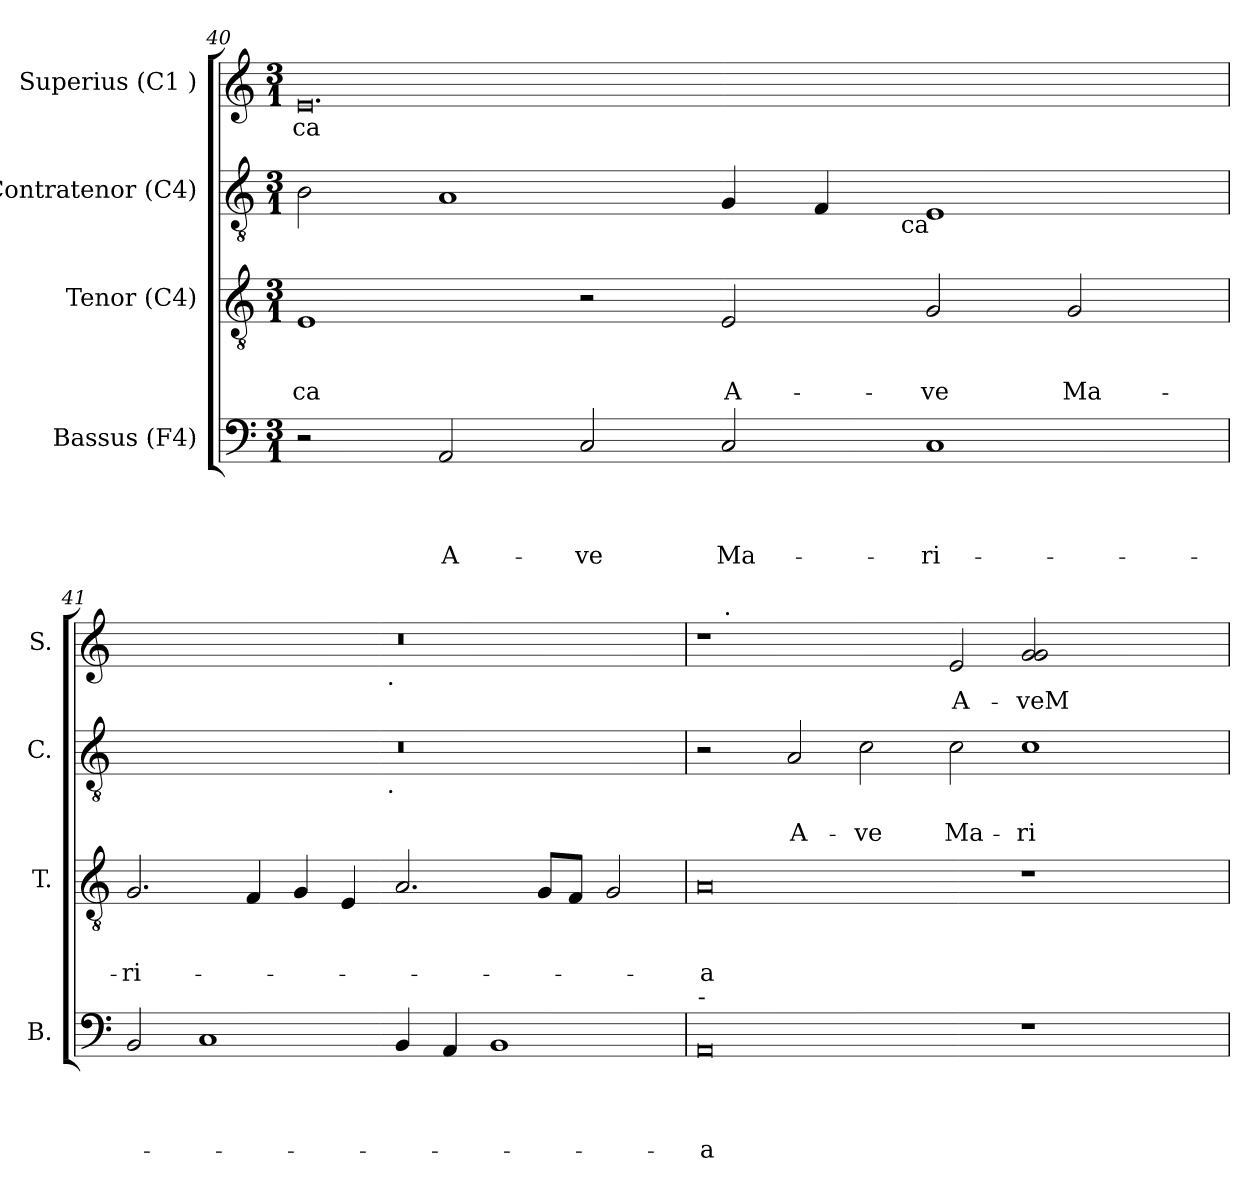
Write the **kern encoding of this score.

**kern	**text	**text	**text	**text	**kern	**text	**text	**text	**kern	**text	**text	**kern	**text
*part4	*part4	*part4	*part4	*part4	*part3	*part3	*part3	*part3	*part2	*part2	*part2	*part1	*part1
*staff4	*staff4	*staff4	*staff4	*staff4	*staff3	*staff3	*staff3	*staff3	*staff2	*staff2	*staff2	*staff1	*staff1
*I"Bassus (F4)	*	*	*	*	*I"Tenor (C4)	*	*	*	*I"Contratenor (C4)	*	*	*I"Superius (C1 )	*
*I'B.	*	*	*	*	*I'T.	*	*	*	*I'C.	*	*	*I'S.	*
*clefF4	*	*	*	*	*clefGv2	*	*	*	*clefGv2	*	*	*clefG2	*
*k[]	*	*	*	*	*k[]	*	*	*	*k[]	*	*	*k[]	*
*C:	*	*	*	*	*C:	*	*	*	*C:	*	*	*C:	*
*M3/1	*	*	*	*	*M3/1	*	*	*	*M3/1	*	*	*M3/1	*
=40	=40	=40	=40	=40	=40	=40	=40	=40	=40	=40	=40	=40	=40
!	!	!	!	!	!	!	!	!LO:LY:b	!	!	!	!	!LO:LY:b
*	*	*	*	*	*	*	*	*	*^	*	*	*	*
2r	.	.	.	.	1E	.	.	-ca	2B\	1ryy	.	.	0.e	-ca
!	!	!	!	!LO:LY:b	!	!	!	!	!	!	!	!	!	!
2AA/	.	.	.	A-	.	.	.	.	1A	.	.	.	.	.
!	!	!	!	!LO:LY:b	!	!	!	!	!	!	!	!	!	!
2C/	.	.	.	-ve	2r	.	.	.	.	2ryy	.	.	.	.
!	!	!	!	!LO:LY:b	!	!	!	!LO:LY:b	!	!	!	!	!	!
2C/	.	.	.	Ma-	2E/	.	.	A-	4G/	4...ryy	.	.	.	.
.	.	.	.	.	.	.	.	.	4F/	.	.	.	.	.
!	!	!	!	!	!	!	!	!	!	!LO:TX:b:t=ca	!	!	!	!
.	.	.	.	.	.	.	.	.	.	1ryy	.	.	.	.
!	!	!	!	!LO:LY:b	!	!	!	!LO:LY:b	!	!	!	!	!	!
1C	.	.	.	-ri-	2G/	.	.	-ve	1E	.	.	.	.	.
!	!	!	!	!	!	!	!	!LO:LY:b	!	!	!	!	!	!
.	.	.	.	.	2G/	.	.	Ma-	.	.	.	.	.	.
.	.	.	.	.	.	.	.	.	.	32ryy	.	.	.	.
=41	=41	=41	=41	=41	=41	=41	=41	=41	=41	=41	=41	=41	=41	=41
!	!	!	!	!	!	!	!	!LO:LY:b	!	!	!	!	!	!
*	*	*	*	*	*	*	*	*	*	*	*	*	*^	*
2BB/	.	.	.	.	2.G/	.	.	-ri-	0.r	1ryy	.	.	0.r	1ryy	.
1C	.	.	.	.	.	.	.	.	.	.	.	.	.	.	.
.	.	.	.	.	4F/	.	.	.	.	.	.	.	.	.	.
.	.	.	.	.	4G/	.	.	.	.	4ryy	.	.	.	4ryy	.
.	.	.	.	.	4E/	.	.	.	.	8...ryy	.	.	.	8...ryy	.
!	!	!	!	!	!	!	!	!	!	!	!	!	!	!LO:TX:b:t=.	!
!	!	!	!	!	!	!	!	!	!	!LO:TX:b:t=.	!	!	!	!	!
.	.	.	.	.	.	.	.	.	.	1ryy	.	.	.	1ryy	.
4BB/	.	.	.	.	2.A/	.	.	.	.	.	.	.	.	.	.
4AA/	.	.	.	.	.	.	.	.	.	.	.	.	.	.	.
1BB	.	.	.	.	.	.	.	.	.	.	.	.	.	.	.
.	.	.	.	.	8G/L	.	.	.	.	.	.	.	.	.	.
.	.	.	.	.	8F/J	.	.	.	.	.	.	.	.	.	.
.	.	.	.	.	.	.	.	.	.	2ryy	.	.	.	2ryy	.
.	.	.	.	.	2G/	.	.	.	.	.	.	.	.	.	.
.	.	.	.	.	.	.	.	.	.	64ryy	.	.	.	64ryy	.
!!LO:LB:g=z	!!
=42	=42	=42	=42	=42	=42	=42	=42	=42	=42	=42	=42	=42	=42	=42	=42
!LO:TX:a:t=-	!	!	!	!	!	!	!	!	!	!	!	!	!	!	!
!	!	!	!	!LO:LY:b	!	!	!	!LO:LY:b	!	!	!	!	!	!	!
*	*	*	*	*	*	*	*	*	*v	*v	*	*	*	*	*
0AA	.	.	.	-a	0A	.	.	-a	2r	.	.	1r	16.ryy	.
!	!	!	!	!	!	!	!	!	!	!	!	!	!LO:TX:a:t=.	!
.	.	.	.	.	.	.	.	.	.	.	.	.	1ryy	.
!	!	!	!	!	!	!	!	!	!	!	!LO:LY:b	!	!	!
.	.	.	.	.	.	.	.	.	2A/	.	-A-	.	.	.
!	!	!	!	!	!	!	!	!	!	!	!LO:LY:b	!	!	!
.	.	.	.	.	.	.	.	.	2c\	.	-ve	2ryy	.	.
.	.	.	.	.	.	.	.	.	.	.	.	.	1ryy	.
!	!	!	!	!	!	!	!	!	!	!	!LO:LY:b	!	!	!LO:LY:b
.	.	.	.	.	.	.	.	.	2c\	.	Ma-	2e/	.	A-
!	!	!	!	!	!	!	!	!	!	!	!LO:LY:b	!	!	!LO:LY:b
1r	.	.	.	.	1r	.	.	.	1c	.	-ri-	2g/ 2g/	.	-veM
.	.	.	.	.	.	.	.	.	.	.	.	.	2ryy	.
.	.	.	.	.	.	.	.	.	.	.	.	2ryy	.	.
.	.	.	.	.	.	.	.	.	.	.	.	.	4ryy	.
.	.	.	.	.	.	.	.	.	.	.	.	.	8ryy	.
.	.	.	.	.	.	.	.	.	.	.	.	.	32ryy	.
*	*	*	*	*	*	*	*	*	*	*	*	*v	*v	*
=	=	=	=	=	=	=	=	=	=	=	=	=	=
*-	*-	*-	*-	*-	*-	*-	*-	*-	*-	*-	*-	*-	*-
